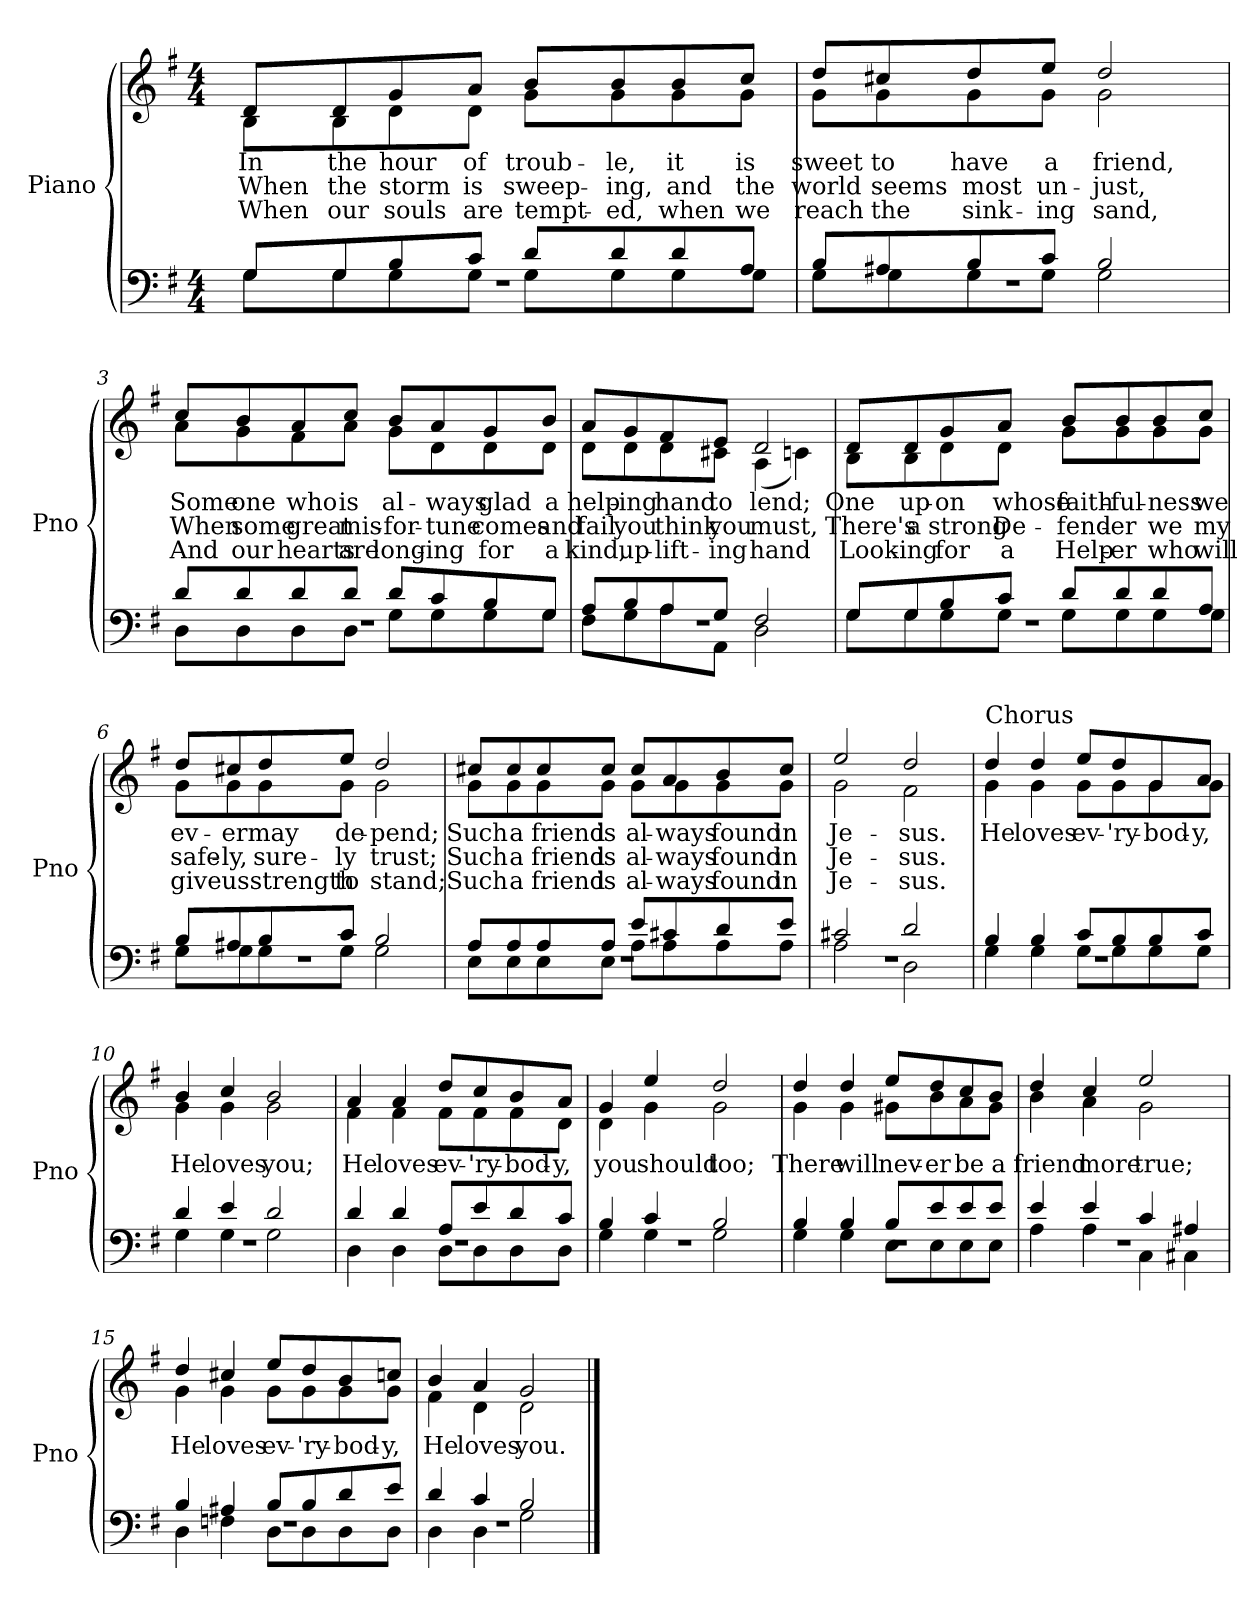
**kern	**kern	**text	**text	**text
*part1	*part1	*part1	*part1	*part1
*staff2	*staff1	*staff1	*staff1	*staff1
*I"Piano	*	*	*	*
*I'Pno	*	*	*	*
*clefF4	*clefG2	*	*	*
*k[f#]	*k[f#]	*	*	*
*G:	*G:	*	*	*
*M4/4	*M4/4	*	*	*
=1	=1	=1	=1	=1
.	8qd/yy	1.	2.	3.
*^	*^	*	*	*
*	*^	*	*	*	*	*
1r	8G/L	8G\L	8d/L	8B\L	In	When	When
.	8G/	8G\	8d/	8B\	the	the	our
.	8B/	8G\	8g/	8d\	hour	storm	souls
.	8c/J	8G\J	8a/J	8d\J	of	is	are
.	8d/L	8G\L	8b/L	8g\L	troub-	sweep-	tempt-
.	8d/	8G\	8b/	8g\	le,	ing,	ed,
.	8d/	8G\	8b/	8g\	it	and	when
.	8A/J	8G\J	8cc/J	8g\J	is	the	we
!!LO:LB:g=z	!!
=2	=2	=2	=2	=2	=2	=2	=2
1r	8B/L	8G\L	8dd/L	8g\L	sweet	world	reach
.	8A#X/	8G\	8cc#X/	8g\	to	seems	the
.	8B/	8G\	8dd/	8g\	have	most	sink-
.	8c/J	8G\J	8ee/J	8g\J	a	un-	ing
.	2B/	2G\	2dd/	2g\	friend,	just,	sand,
!!LO:LB:g=z	!!
=3	=3	=3	=3	=3	=3	=3	=3
1r	8d/L	8D\L	8cc/L	8a\L	Some	When	And
.	8d/	8D\	8b/	8g\	one	some	our
.	8d/	8D\	8a/	8f#\	who	great	hearts
.	8d/J	8D\J	8cc/J	8a\J	is	mis-	are
.	8d/L	8G\L	8b/L	8g\L	al-	for-	long-
.	8c/	8G\	8a/	8d\	ways	tune	ing
.	8B/	8G\	8g/	8d\	glad	comes	for
.	8G/J	8G\J	8b/J	8d\J	a	and	a
!!LO:PB:g=z	!!
=4	=4	=4	=4	=4	=4	=4	=4
1r	8A/L	8F#\L	8a/L	8d\L	help-	fail	kind,
.	8B/	8G\	8g/	8d\	ing	you	up-
.	8A/	8A\	8f#/	8d\	hand	think	lift-
.	8G/J	8AA\J	8e/J	8c#X\J	to	you	ing
.	2F#/	2D\	2d/	(4A\	lend;	must,	hand
.	.	.	.	4cn\)	.	.	.
!!LO:LB:g=z	!!
=5	=5	=5	=5	=5	=5	=5	=5
1r	8G/L	8G\L	8d/L	8B\L	One	There's	Look-
.	8G/	8G\	8d/	8B\	up-	a	ing
.	8B/	8G\	8g/	8d\	on	strong	for
.	8c/J	8G\J	8a/J	8d\J	whose	De-	a
.	8d/L	8G\L	8b/L	8g\L	faith-	fend-	Help-
.	8d/	8G\	8b/	8g\	ful-	er	er
.	8d/	8G\	8b/	8g\	ness	we	who
.	8A/J	8G\J	8cc/J	8g\J	we	my	will
!!LO:LB:g=z	!!
=6	=6	=6	=6	=6	=6	=6	=6
1r	8B/L	8G\L	8dd/L	8g\L	ev-	safe-	give
.	8A#X/	8G\	8cc#X/	8g\	er	ly,	us
.	8B/	8G\	8dd/	8g\	may	sure-	strength
.	8c/J	8G\J	8ee/J	8g\J	de-	ly	to
.	2B/	2G\	2dd/	2g\	pend;	trust;	stand;
!!LO:PB:g=z	!!
=7	=7	=7	=7	=7	=7	=7	=7
1r	8A/L	8E\L	8cc#X/L	8g\L	Such	Such	Such
.	8A/	8E\	8cc#/	8g\	a	a	a
.	8A/	8E\	8cc#/	8g\	friend	friend	friend
.	8A/J	8E\J	8cc#/J	8g\J	is	is	is
.	8e/L	8A\L	8cc#/L	8g\L	al-	al-	al-
.	8c#X/	8A\	8a/	8g\	ways	ways	ways
.	8d/	8A\	8b/	8g\	found	found	found
.	8e/J	8A\J	8cc#/J	8g\J	in	in	in
=8	=8	=8	=8	=8	=8	=8	=8
1r	2c#X/	2A\	2ee/	2g\	Je-	Je-	Je-
.	2d/	2D\	2dd/	2f#\	sus.	sus.	sus.
!!LO:LB:g=z	!!
=9	=9	=9	=9	=9	=9	=9	=9
!	!	!	!LO:TX:a:t=Chorus	!	!	!	!
1r	4B/	4G\	4dd/	4g\	He	.	.
.	4B/	4G\	4dd/	4g\	loves	.	.
.	8c/L	8G\L	8ee/L	8g\L	ev-	.	.
.	8B/	8G\	8dd/	8g\	'ry-	.	.
.	8B/	8G\	8g/	8g\	bod-	.	.
.	8c/J	8G\J	8a/J	8g\J	y,	.	.
=10	=10	=10	=10	=10	=10	=10	=10
1r	4d/	4G\	4b/	4g\	He	.	.
.	4e/	4G\	4cc/	4g\	loves	.	.
.	2d/	2G\	2b/	2g\	you;	.	.
!!LO:LB:g=z	!!
=11	=11	=11	=11	=11	=11	=11	=11
1r	4d/	4D\	4a/	4f#\	He	.	.
.	4d/	4D\	4a/	4f#\	loves	.	.
.	8A/L	8D\L	8dd/L	8f#\L	ev-	.	.
.	8e/	8D\	8cc/	8f#\	'ry-	.	.
.	8d/	8D\	8b/	8f#\	bod-	.	.
.	8c/J	8D\J	8a/J	8d\J	y,	.	.
=12	=12	=12	=12	=12	=12	=12	=12
1r	4B/	4G\	4g/	4d\	you	.	.
.	4c/	4G\	4ee/	4g\	should	.	.
.	2B/	2G\	2dd/	2g\	too;	.	.
!!LO:LB:g=z	!!
=13	=13	=13	=13	=13	=13	=13	=13
1r	4B/	4G\	4dd/	4g\	There	.	.
.	4B/	4G\	4dd/	4g\	will	.	.
.	8B/L	8E\L	8ee/L	8g#X\L	nev-	.	.
.	8e/	8E\	8dd/	8b\	er	.	.
.	8e/	8E\	8cc/	8a\	be	.	.
.	8e/J	8E\J	8b/J	8g#\J	a	.	.
=14	=14	=14	=14	=14	=14	=14	=14
1r	4e/	4A\	4dd/	4b\	friend	.	.
.	4e/	4A\	4cc/	4a\	more	.	.
.	4c/	4C\	2ee/	2g\	true;	.	.
.	4A#X/	4C#X\	.	.	.	.	.
!!LO:PB:g=z	!!
=15	=15	=15	=15	=15	=15	=15	=15
1r	4B/	4D\	4dd/	4g\	He	.	.
.	4A#X/	4Fn\	4cc#X/	4g\	loves	.	.
.	8B/L	8D\L	8ee/L	8g\L	ev-	.	.
.	8B/	8D\	8dd/	8g\	'ry-	.	.
.	8d/	8D\	8b/	8g\	bod-	.	.
.	8e/J	8D\J	8ccn/J	8g\J	y,	.	.
=16	=16	=16	=16	=16	=16	=16	=16
1r	4d/	4D\	4b/	4f#\	He	.	.
.	4c/	4D\	4a/	4d\	loves	.	.
.	2B/	2G\	2g/	2d\	you.	.	.
*v	*v	*v	*	*	*	*	*
*	*v	*v	*	*	*
==	==	==	==	==
*-	*-	*-	*-	*-
